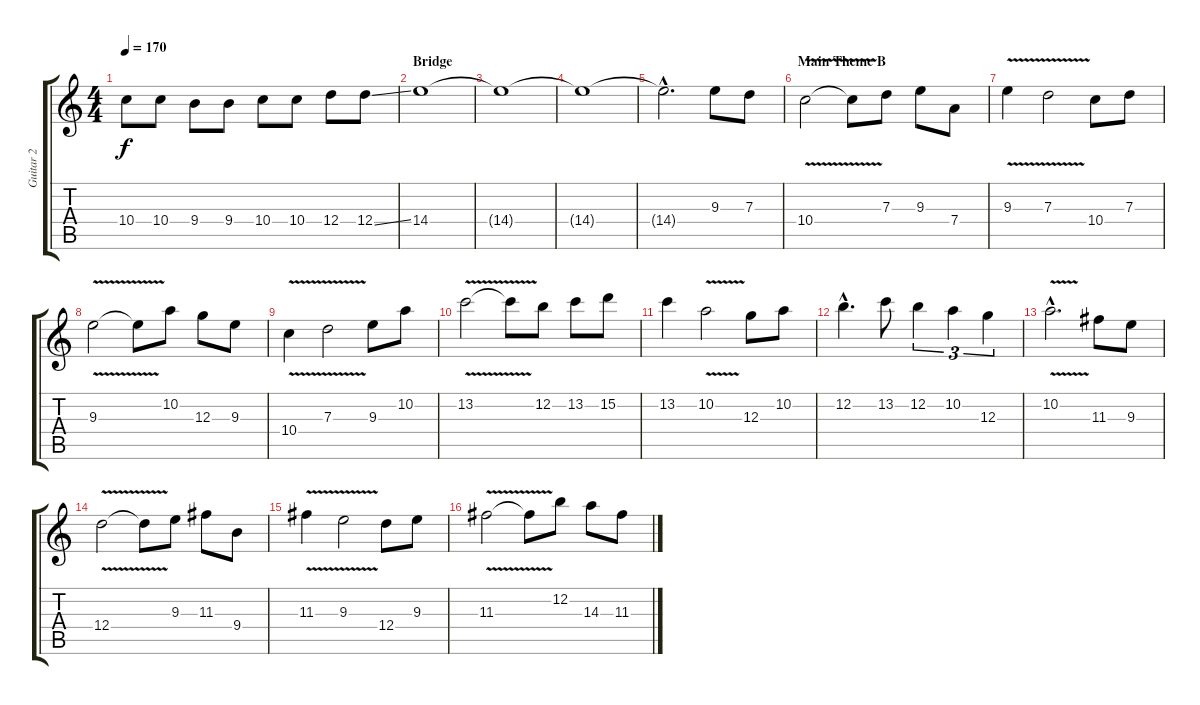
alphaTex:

\track ("Guitar 2" "Guitar 2") {instrument distortionguitar}
\staff {score tabs}
\tuning (E4 B3 G3 D3 A2 E2) {hide}
\ts (4 4)
\tempo 170
\clef g2
\ks c
10.4.8{dy f} 10.4.8 9.4.8 9.4.8 10.4.8 10.4.8 12.4.8 12.4{ss}.8 |
\section ("" "Bridge")
14.4.1 |
14.4{t}.1 |
14.4{t}.1 |
14.4{hac t}.2{d} 9.3.8 7.3.8 |
\section ("" "Main Theme B")
10.4{v}.2 10.4{t}.8 7.3.8 9.3.8 7.4.8 |
9.3{v}.4 7.3{v}.2 10.4.8 7.3.8 |
9.3{v}.2 9.3{t}.8 10.2.8 12.3.8 9.3.8 |
10.4{v}.4 7.3{v}.2 9.3.8 10.2.8 |
13.2{v}.2 13.2{t}.8 12.2.8 13.2.8 15.2.8 |
13.2.4 10.2{v}.2 12.3.8 10.2.8 |
12.2{hac}.4{d} 13.2.8 12.2.4{tu (3 2)} 10.2.4{tu (3 2)} 12.3.4{tu (3 2)} |
10.2{v hac}.2{d} 11.3.8 9.3.8 |
12.4{v}.2 12.4{t}.8 9.3.8 11.3.8 9.4.8 |
11.3{v}.4 9.3{v}.2 12.4.8 9.3.8 |
11.3{v}.2 11.3{t}.8 12.2.8 14.3.8 11.3.8
